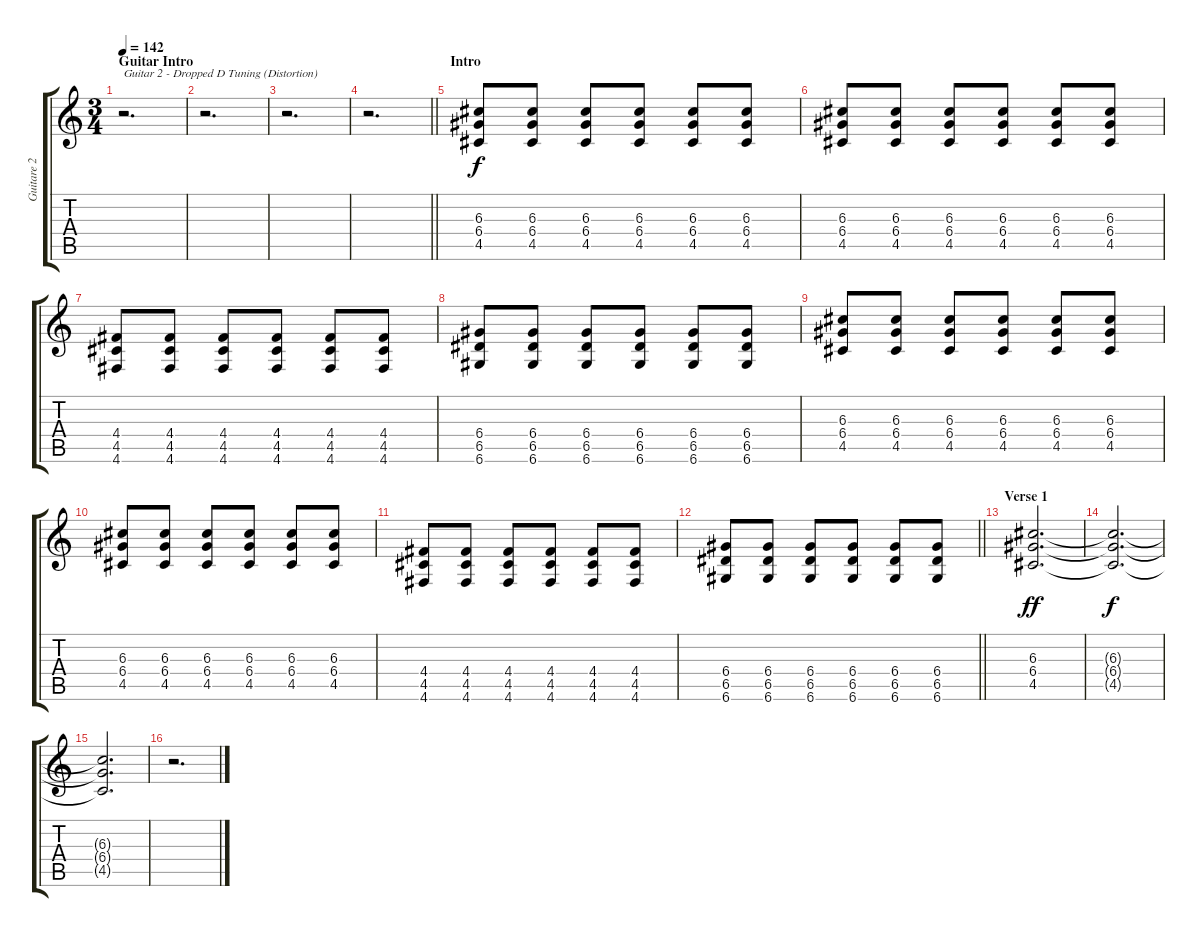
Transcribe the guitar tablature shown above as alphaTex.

\track ("Guitare 2" "Guitare 2") {instrument overdrivenguitar}
\staff {score tabs}
\tuning (E4 B3 G3 D3 A2 D2) {hide}
\ts (3 4)
\section ("" "Guitar Intro")
\tempo 142
\clef g2
\ks c
r.2{d txt "Guitar 2 - Dropped D Tuning (Distortion)" dy f instrument overdrivenguitar} |
r.2{d} |
r.2{d} |
\barLineRight lightlight
r.2{d} |
\section ("" "Intro")
(6.3 6.4 4.5).8 (6.3 6.4 4.5).8 (6.3 6.4 4.5).8 (6.3 6.4 4.5).8 (6.3 6.4 4.5).8 (6.3 6.4 4.5).8 |
(6.3 6.4 4.5).8 (6.3 6.4 4.5).8 (6.3 6.4 4.5).8 (6.3 6.4 4.5).8 (6.3 6.4 4.5).8 (6.3 6.4 4.5).8 |
(4.4 4.5 4.6).8 (4.4 4.5 4.6).8 (4.4 4.5 4.6).8 (4.4 4.5 4.6).8 (4.4 4.5 4.6).8 (4.4 4.5 4.6).8 |
(6.4 6.5 6.6).8 (6.4 6.5 6.6).8 (6.4 6.5 6.6).8 (6.4 6.5 6.6).8 (6.4 6.5 6.6).8 (6.4 6.5 6.6).8 |
(6.3 6.4 4.5).8 (6.3 6.4 4.5).8 (6.3 6.4 4.5).8 (6.3 6.4 4.5).8 (6.3 6.4 4.5).8 (6.3 6.4 4.5).8 |
(6.3 6.4 4.5).8 (6.3 6.4 4.5).8 (6.3 6.4 4.5).8 (6.3 6.4 4.5).8 (6.3 6.4 4.5).8 (6.3 6.4 4.5).8 |
(4.4 4.5 4.6).8 (4.4 4.5 4.6).8 (4.4 4.5 4.6).8 (4.4 4.5 4.6).8 (4.4 4.5 4.6).8 (4.4 4.5 4.6).8 |
\barLineRight lightlight
(6.4 6.5 6.6).8 (6.4 6.5 6.6).8 (6.4 6.5 6.6).8 (6.4 6.5 6.6).8 (6.4 6.5 6.6).8 (6.4 6.5 6.6).8 |
\section ("" "Verse 1")
(6.3 6.4 4.5).2{d dy ff volume 0} |
(6.3{t} 6.4{t} 4.5{t}).2{d dy f} |
(6.3{t} 6.4{t} 4.5{t}).2{d} |
r.2{d}
